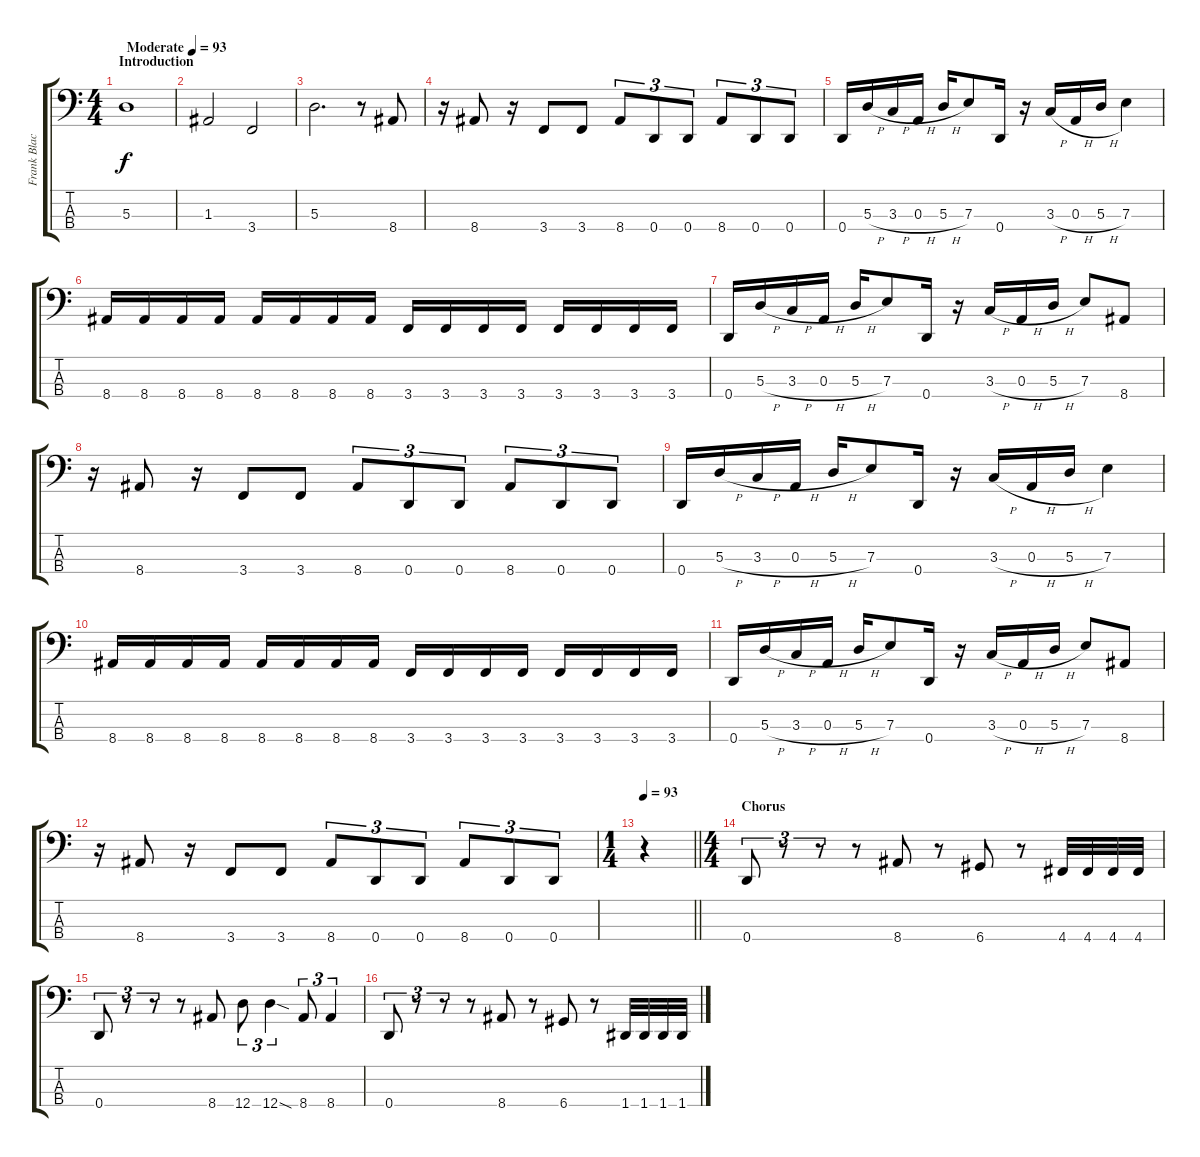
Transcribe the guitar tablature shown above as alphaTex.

\track ("Frank Black" "Frank Blac") {instrument electricbasspick}
\staff {score tabs}
\tuning (G2 D2 A1 D1) {hide}
\ts (4 4)
\section ("" "Introduction")
\tempo (93 "Moderate")
\tempo 120
\tempo (93 "Moderate")
\clef f4
\ks c
5.3.1{dy f instrument electricbasspick} |
1.3.2 3.4.2 |
5.3.2{d volume 12} r.8 8.4.8{volume 14} |
r.16 8.4.8 r.16 3.4.8 3.4.8 8.4.8{tu (3 2)} 0.4.8{tu (3 2)} 0.4.8{tu (3 2)} 8.4.8{tu (3 2)} 0.4.8{tu (3 2)} 0.4.8{tu (3 2)} |
0.4.16 5.3{h}.16 3.3{h}.16 0.3{h}.16 5.3{h}.16 7.3.8 0.4.16 r.16 3.3{h}.16 0.3{h}.16 5.3{h}.16 7.3.4 |
8.4.16 8.4.16 8.4.16 8.4.16 8.4.16 8.4.16 8.4.16 8.4.16 3.4.16 3.4.16 3.4.16 3.4.16 3.4.16 3.4.16 3.4.16 3.4.16 |
0.4.16 5.3{h}.16 3.3{h}.16 0.3{h}.16 5.3{h}.16 7.3.8 0.4.16 r.16 3.3{h}.16 0.3{h}.16 5.3{h}.16 7.3.8 8.4.8 |
r.16 8.4.8 r.16 3.4.8 3.4.8 8.4.8{tu (3 2)} 0.4.8{tu (3 2)} 0.4.8{tu (3 2)} 8.4.8{tu (3 2)} 0.4.8{tu (3 2)} 0.4.8{tu (3 2)} |
0.4.16 5.3{h}.16 3.3{h}.16 0.3{h}.16 5.3{h}.16 7.3.8 0.4.16 r.16 3.3{h}.16 0.3{h}.16 5.3{h}.16 7.3.4 |
8.4.16 8.4.16 8.4.16 8.4.16 8.4.16 8.4.16 8.4.16 8.4.16 3.4.16 3.4.16 3.4.16 3.4.16 3.4.16 3.4.16 3.4.16 3.4.16 |
0.4.16 5.3{h}.16 3.3{h}.16 0.3{h}.16 5.3{h}.16 7.3.8 0.4.16 r.16 3.3{h}.16 0.3{h}.16 5.3{h}.16 7.3.8 8.4.8 |
r.16 8.4.8 r.16 3.4.8 3.4.8 8.4.8{tu (3 2)} 0.4.8{tu (3 2)} 0.4.8{tu (3 2)} 8.4.8{tu (3 2)} 0.4.8{tu (3 2)} 0.4.8{tu (3 2)} |
\ts (1 4)
\tempo 93
\barLineRight lightlight
r.4 |
\ts (4 4)
\section ("" "Chorus")
0.4.8{tu (3 2)} r.8{tu (3 2)} r.8{tu (3 2)} r.8 8.4.8 r.8 6.4.8 r.8 4.4.32 4.4.32 4.4.32 4.4.32 |
0.4.8{tu (3 2)} r.8{tu (3 2)} r.8{tu (3 2)} r.8 8.4.8 12.4.8{tu (3 2)} 12.4{sod}.4{tu (3 2)} 8.4.8{tu (3 2)} 8.4.4{tu (3 2)} |
0.4.8{tu (3 2)} r.8{tu (3 2)} r.8{tu (3 2)} r.8 8.4.8 r.8 6.4.8 r.8 1.4.32 1.4.32 1.4.32 1.4.32
